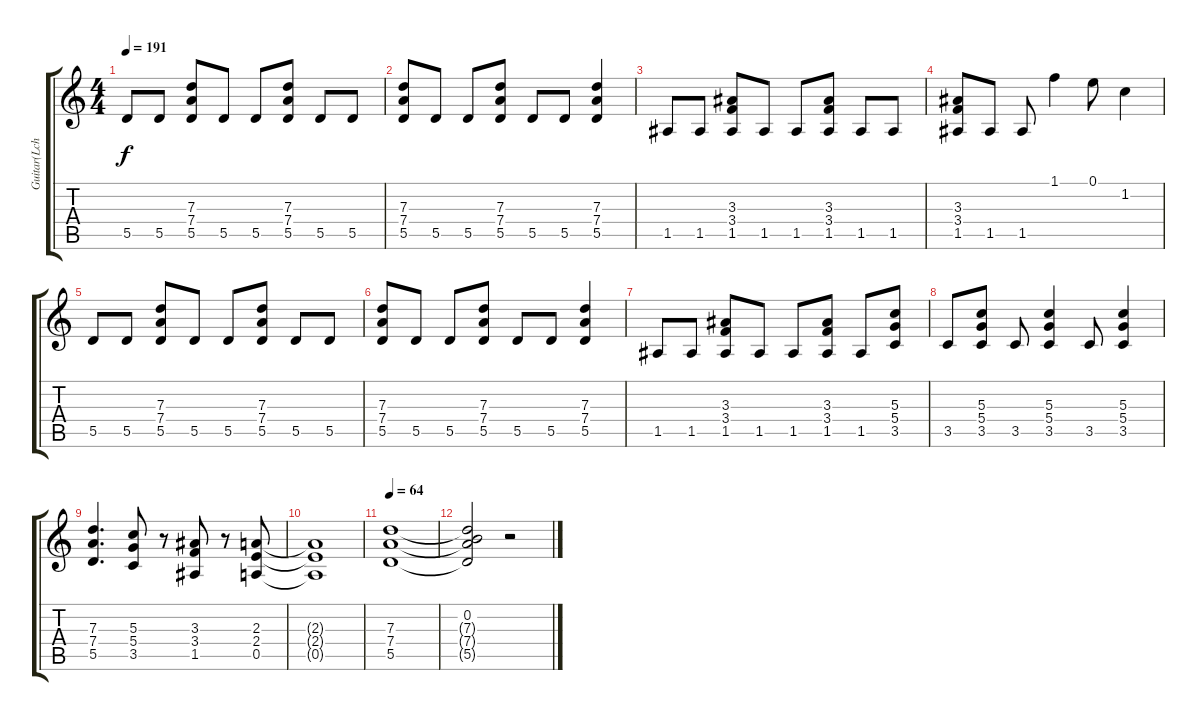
\track ("Guitar(Lch.)" "Guitar(Lch") {instrument distortionguitar}
\staff {score tabs}
\tuning (E4 B3 G3 D3 A2 E2) {hide}
\ts (4 4)
\tempo 191
\clef g2
\ks c
5.5.8{dy f} 5.5.8 (7.3 7.4 5.5).8 5.5.8 5.5.8 (7.3 7.4 5.5).8 5.5.8 5.5.8 |
(7.3 7.4 5.5).8 5.5.8 5.5.8 (7.3 7.4 5.5).8 5.5.8 5.5.8 (7.3 7.4 5.5).4 |
1.5.8 1.5.8 (3.3 3.4 1.5).8 1.5.8 1.5.8 (3.3 3.4 1.5).8 1.5.8 1.5.8 |
(3.3 3.4 1.5).8 1.5.8 1.5.8 1.1.4 0.1.8 1.2.4 |
5.5.8 5.5.8 (7.3 7.4 5.5).8 5.5.8 5.5.8 (7.3 7.4 5.5).8 5.5.8 5.5.8 |
(7.3 7.4 5.5).8 5.5.8 5.5.8 (7.3 7.4 5.5).8 5.5.8 5.5.8 (7.3 7.4 5.5).4 |
1.5.8 1.5.8 (3.3 3.4 1.5).8 1.5.8 1.5.8 (3.3 3.4 1.5).8 1.5.8 (5.3 5.4 3.5).8 |
3.5.8 (5.3 5.4 3.5).8 3.5.8 (5.3 5.4 3.5).4 3.5.8 (5.3 5.4 3.5).4 |
(7.3 7.4 5.5).4{d} (5.3 5.4 3.5).8 r.8 (3.3 3.4 1.5).8 r.8 (2.3 2.4 0.5).8 |
(2.3{t} 2.4{t} 0.5{t}).1 |
\tempo 64
(7.3 7.4 5.5).1 |
(0.2 7.3{t} 7.4{t} 5.5{t}).2 r.2
